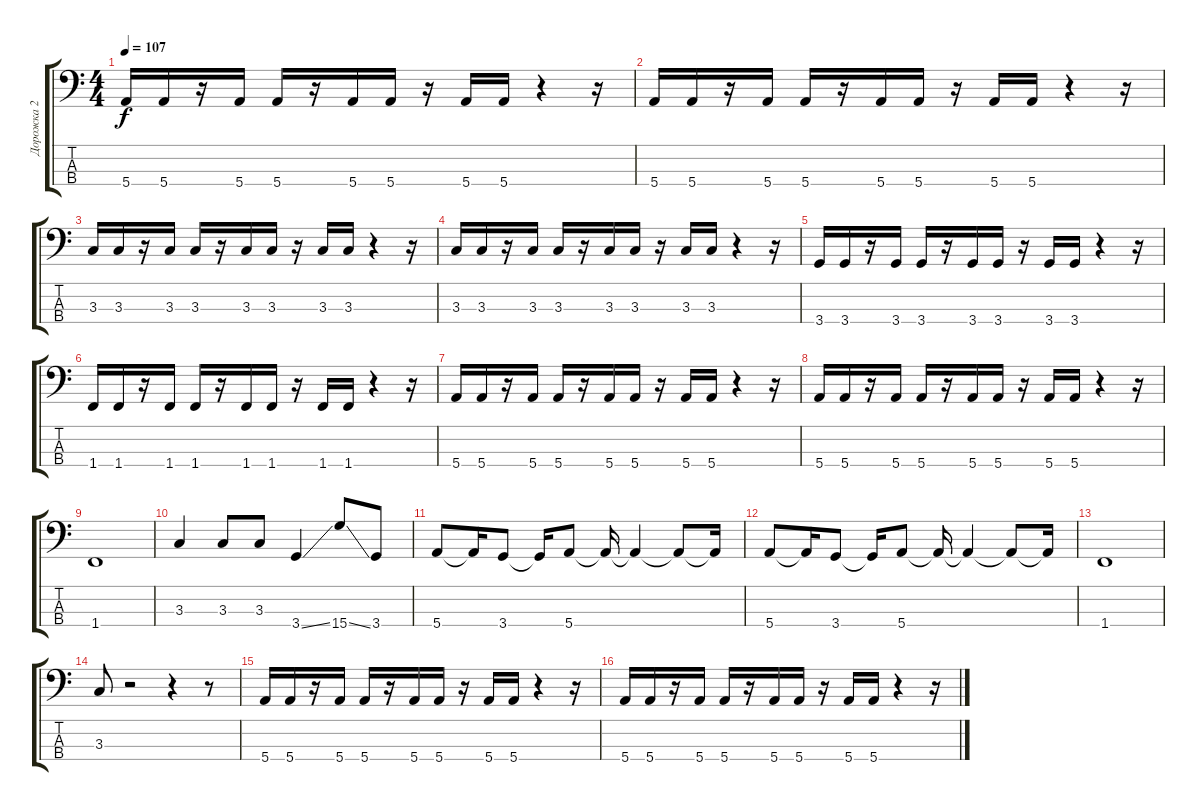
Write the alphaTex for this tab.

\track ("Дорожка 2" "Дорожка 2") {instrument fretlessbass}
\staff {score tabs}
\tuning (G2 D2 A1 E1) {hide}
\ts (4 4)
\tempo 107
\clef f4
\ks c
5.4.16{dy f} 5.4.16 r.16 5.4.16 5.4.16 r.16 5.4.16 5.4.16 r.16 5.4.16 5.4.16 r.4 r.16 |
5.4.16 5.4.16 r.16 5.4.16 5.4.16 r.16 5.4.16 5.4.16 r.16 5.4.16 5.4.16 r.4 r.16 |
3.3.16 3.3.16 r.16 3.3.16 3.3.16 r.16 3.3.16 3.3.16 r.16 3.3.16 3.3.16 r.4 r.16 |
3.3.16 3.3.16 r.16 3.3.16 3.3.16 r.16 3.3.16 3.3.16 r.16 3.3.16 3.3.16 r.4 r.16 |
3.4.16 3.4.16 r.16 3.4.16 3.4.16 r.16 3.4.16 3.4.16 r.16 3.4.16 3.4.16 r.4 r.16 |
1.4.16 1.4.16 r.16 1.4.16 1.4.16 r.16 1.4.16 1.4.16 r.16 1.4.16 1.4.16 r.4 r.16 |
5.4.16 5.4.16 r.16 5.4.16 5.4.16 r.16 5.4.16 5.4.16 r.16 5.4.16 5.4.16 r.4 r.16 |
5.4.16 5.4.16 r.16 5.4.16 5.4.16 r.16 5.4.16 5.4.16 r.16 5.4.16 5.4.16 r.4 r.16 |
1.4.1 |
3.3.4 3.3.8 3.3.8 3.4{ss}.4 15.4{ss}.8 3.4.8 |
5.4.8 5.4{t}.16 3.4.8 3.4{t}.16 5.4.8 5.4{t}.16 5.4{t}.4 5.4{t}.8 5.4{t}.16 |
5.4.8 5.4{t}.16 3.4.8 3.4{t}.16 5.4.8 5.4{t}.16 5.4{t}.4 5.4{t}.8 5.4{t}.16 |
1.4.1 |
3.3.8 r.2 r.4 r.8 |
5.4.16 5.4.16 r.16 5.4.16 5.4.16 r.16 5.4.16 5.4.16 r.16 5.4.16 5.4.16 r.4 r.16 |
5.4.16 5.4.16 r.16 5.4.16 5.4.16 r.16 5.4.16 5.4.16 r.16 5.4.16 5.4.16 r.4 r.16
